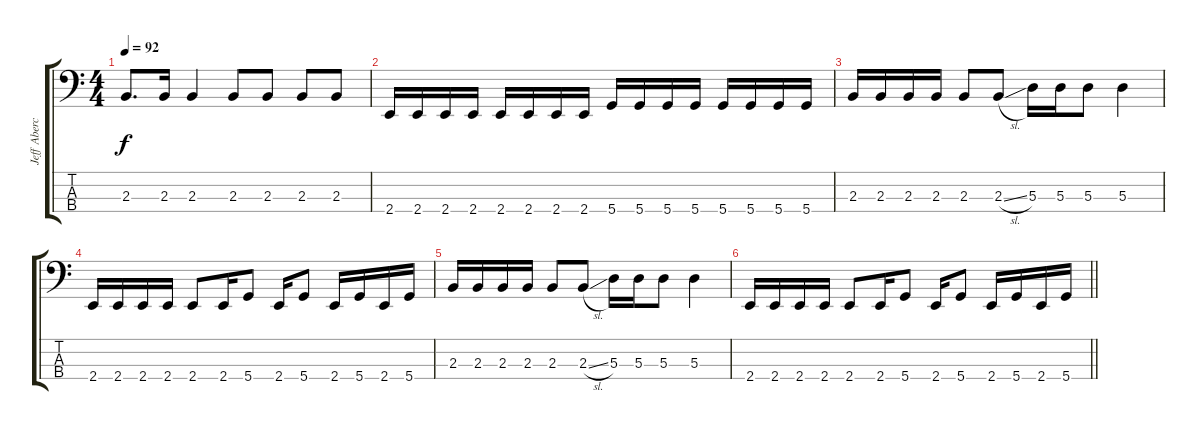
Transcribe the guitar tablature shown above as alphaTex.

\track ("Jeff Abercrombie (Bass)" "Jeff Aberc") {instrument electricbassfinger}
\staff {score tabs}
\tuning (G2 D2 A1 D1) {hide}
\ts (4 4)
\tempo 92
\clef f4
\ks c
2.3.8{d dy f} 2.3.16 2.3.4 2.3.8 2.3.8 2.3.8 2.3.8 |
2.4.16 2.4.16 2.4.16 2.4.16 2.4.16 2.4.16 2.4.16 2.4.16 5.4.16 5.4.16 5.4.16 5.4.16 5.4.16 5.4.16 5.4.16 5.4.16 |
2.3.16 2.3.16 2.3.16 2.3.16 2.3.8 2.3{sl}.8 5.3.16 5.3.16 5.3.8 5.3.4 |
2.4.16 2.4.16 2.4.16 2.4.16 2.4.8 2.4.16 5.4.8 2.4.16 5.4.8 2.4.16 5.4.16 2.4.16 5.4.16 |
2.3.16 2.3.16 2.3.16 2.3.16 2.3.8 2.3{sl}.8 5.3.16 5.3.16 5.3.8 5.3.4 |
\barLineRight lightlight
2.4.16 2.4.16 2.4.16 2.4.16 2.4.8 2.4.16 5.4.8 2.4.16 5.4.8 2.4.16 5.4.16 2.4.16 5.4.16
